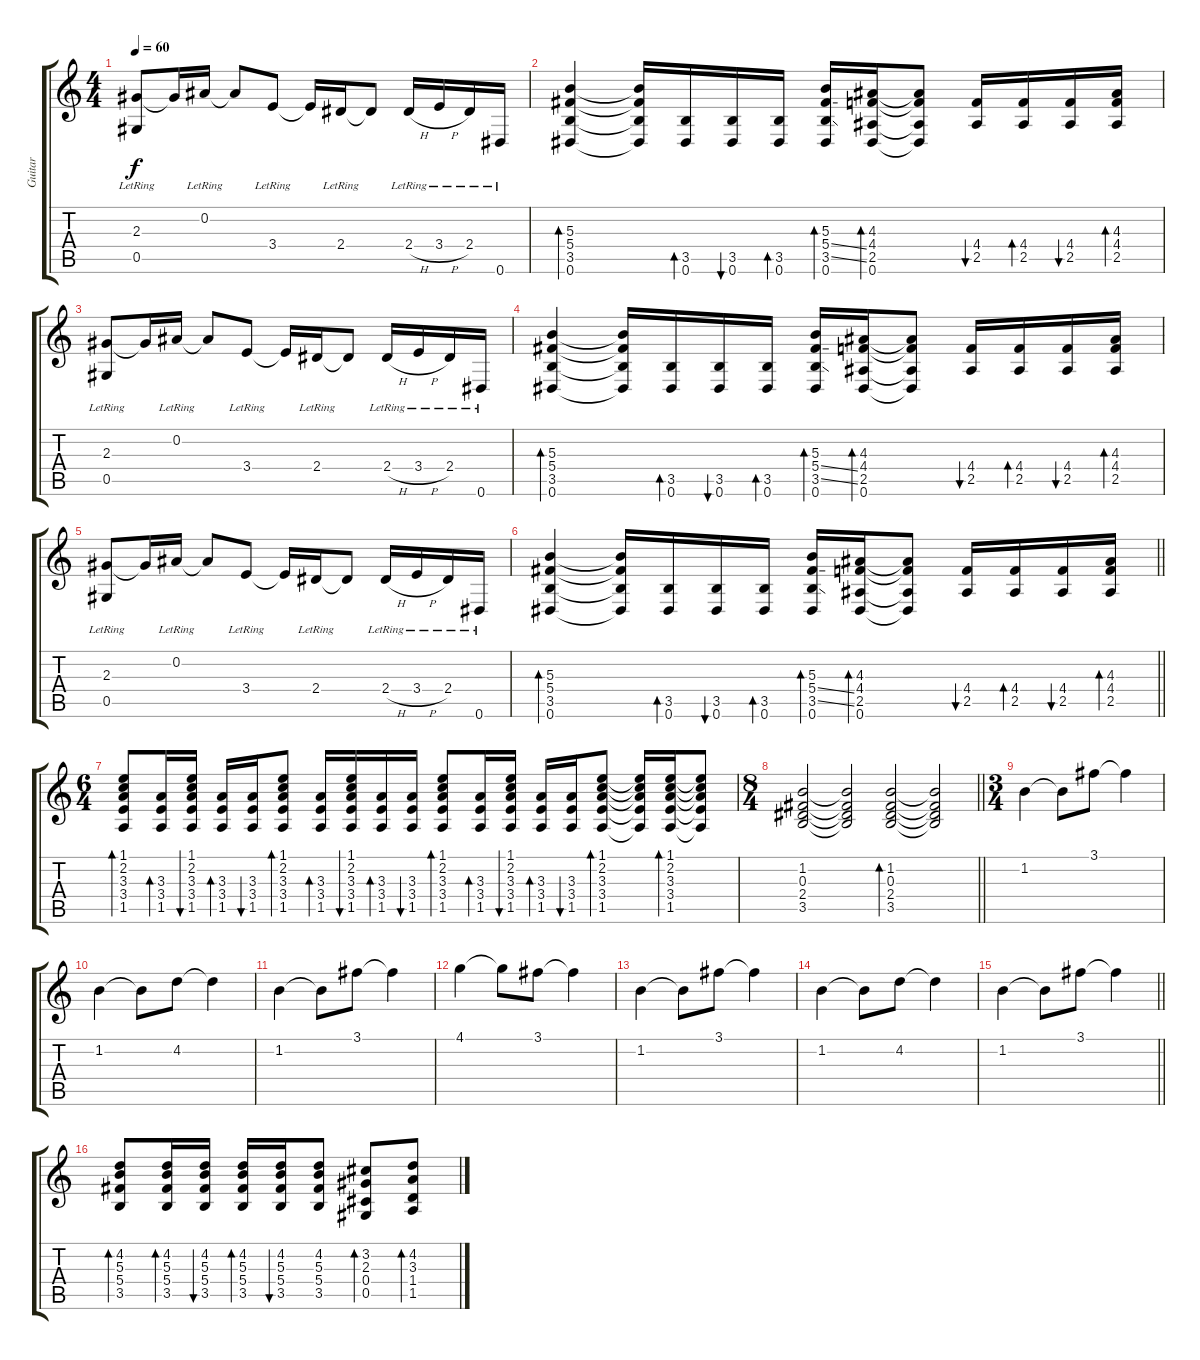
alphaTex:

\track ("Guitar" "Guitar") {instrument acousticguitarsteel}
\staff {score tabs}
\tuning (Eb4 Bb3 Gb3 Db3 Ab2 Eb2) {hide}
\ts (4 4)
\tempo 60
\clef g2
\ks c
(2.3{lr} 0.5{lr}).8{dy f} 2.3{t}.16 0.2{lr}.16 0.2{t}.8 3.4{lr}.8 3.4{t}.16 2.4{lr}.16 2.4{t}.8 2.4{h lr}.16 3.4{h lr}.16 2.4{lr}.16 0.6{lr}.16 |
(5.3 5.4 3.5 0.6).4{bd 60} (5.3{t} 5.4{t} 3.5{t} 0.6{t}).16 (3.5 0.6).16{bd 60} (3.5 0.6).16{bu 60} (3.5 0.6).16{bd 60} (5.3 5.4{ss} 3.5{ss} 0.6).16{bd 60} (4.3 4.4 2.5 0.6).16{bd 60} (4.3{t} 4.4{t} 2.5{t} 0.6{t}).8 (4.4 2.5).16{bu 60} (4.4 2.5).16{bd 60} (4.4 2.5).16{bu 60} (4.3 4.4 2.5).16{bd 60} |
(2.3{lr} 0.5{lr}).8 2.3{t}.16 0.2{lr}.16 0.2{t}.8 3.4{lr}.8 3.4{t}.16 2.4{lr}.16 2.4{t}.8 2.4{h lr}.16 3.4{h lr}.16 2.4{lr}.16 0.6{lr}.16 |
(5.3 5.4 3.5 0.6).4{bd 60} (5.3{t} 5.4{t} 3.5{t} 0.6{t}).16 (3.5 0.6).16{bd 60} (3.5 0.6).16{bu 60} (3.5 0.6).16{bd 60} (5.3 5.4{ss} 3.5{ss} 0.6).16{bd 60} (4.3 4.4 2.5 0.6).16{bd 60} (4.3{t} 4.4{t} 2.5{t} 0.6{t}).8 (4.4 2.5).16{bu 60} (4.4 2.5).16{bd 60} (4.4 2.5).16{bu 60} (4.3 4.4 2.5).16{bd 60} |
(2.3{lr} 0.5{lr}).8 2.3{t}.16 0.2{lr}.16 0.2{t}.8 3.4{lr}.8 3.4{t}.16 2.4{lr}.16 2.4{t}.8 2.4{h lr}.16 3.4{h lr}.16 2.4{lr}.16 0.6{lr}.16 |
\barLineRight lightlight
(5.3 5.4 3.5 0.6).4{bd 60} (5.3{t} 5.4{t} 3.5{t} 0.6{t}).16 (3.5 0.6).16{bd 60} (3.5 0.6).16{bu 60} (3.5 0.6).16{bd 60} (5.3 5.4{ss} 3.5{ss} 0.6).16{bd 60} (4.3 4.4 2.5 0.6).16{bd 60} (4.3{t} 4.4{t} 2.5{t} 0.6{t}).8 (4.4 2.5).16{bu 60} (4.4 2.5).16{bd 60} (4.4 2.5).16{bu 60} (4.3 4.4 2.5).16{bd 60} |
\ts (6 4)
\section ("" "")
(1.1 2.2 3.3 3.4 1.5).8{bd 60} (3.3 3.4 1.5).16{bd 60} (1.1 2.2 3.3 3.4 1.5).16{bu 60} (3.3 3.4 1.5).16{bd 60} (3.3 3.4 1.5).16{bu 60} (1.1 2.2 3.3 3.4 1.5).8{bd 60} (3.3 3.4 1.5).16{bd 60} (1.1 2.2 3.3 3.4 1.5).16{bu 60} (3.3 3.4 1.5).16{bd 60} (3.3 3.4 1.5).16{bu 60} (1.1 2.2 3.3 3.4 1.5).8{bd 60} (3.3 3.4 1.5).16{bd 60} (1.1 2.2 3.3 3.4 1.5).16{bu 60} (3.3 3.4 1.5).16{bd 60} (3.3 3.4 1.5).16{bu 60} (1.1 2.2 3.3 3.4 1.5).8{bd 60} (1.1{t} 2.2{t} 3.3{t} 3.4{t} 1.5{t}).16 (1.1 2.2 3.3 3.4 1.5).16{bd 60} (1.1{t} 2.2{t} 3.3{t} 3.4{t} 1.5{t}).8 |
\ts (8 4)
\barLineRight lightlight
(1.2 0.3 2.4 3.5).2 (1.2{t} 0.3{t} 2.4{t} 3.5{t}).2 (1.2 0.3 2.4 3.5).2{bd 60} (1.2{t} 0.3{t} 2.4{t} 3.5{t}).2 |
\ts (3 4)
\section ("" "")
1.2.4 1.2{t}.8 3.1.8 3.1{t}.4 |
1.2.4 1.2{t}.8 4.2.8 4.2{t}.4 |
1.2.4 1.2{t}.8 3.1.8 3.1{t}.4 |
4.1.4 4.1{t}.8 3.1.8 3.1{t}.4 |
1.2.4 1.2{t}.8 3.1.8 3.1{t}.4 |
1.2.4 1.2{t}.8 4.2.8 4.2{t}.4 |
\barLineRight lightlight
1.2.4 1.2{t}.8 3.1.8 3.1{t}.4 |
\section ("" "")
(4.2 5.3 5.4 3.5).8{bd 60} (4.2 5.3 5.4 3.5).16{bd 60} (4.2 5.3 5.4 3.5).16{bu 60} (4.2 5.3 5.4 3.5).16{bd 60} (4.2 5.3 5.4 3.5).16{bu 60} (4.2 5.3 5.4 3.5).8 (3.2 2.3 0.4 0.5).8{bd 60} (4.2 3.3 1.4 1.5).8{bd 60}
